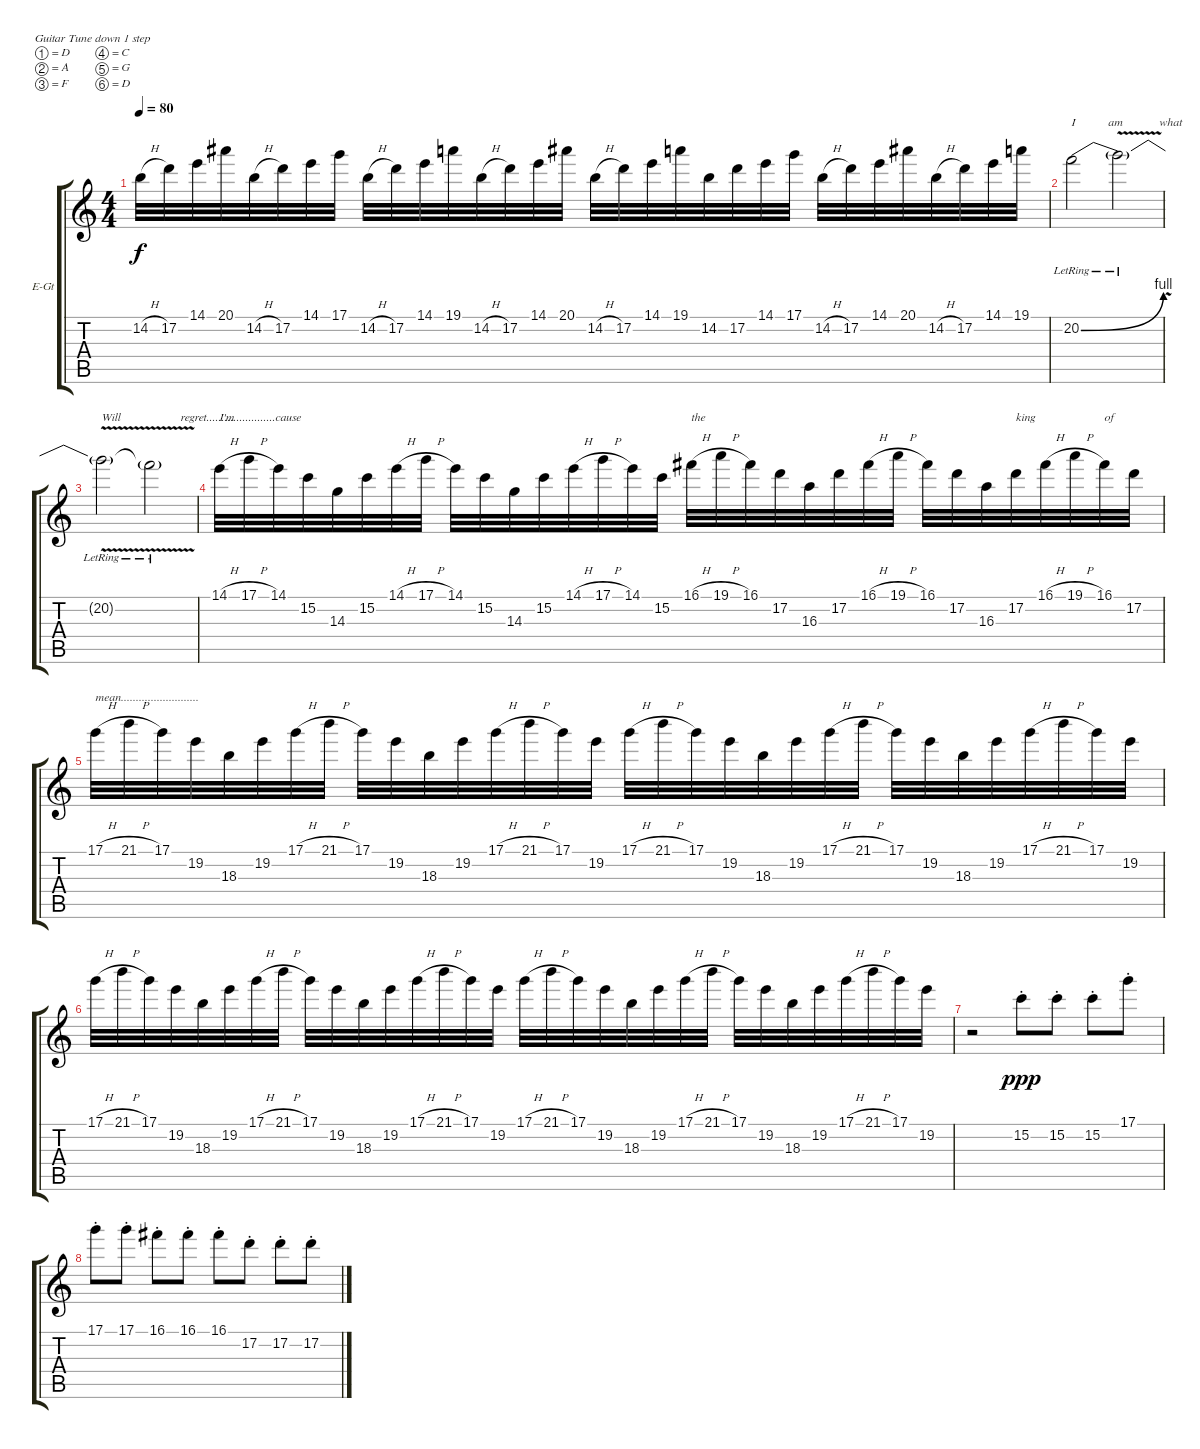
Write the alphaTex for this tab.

\defaultSystemsLayout 4
\bracketExtendMode groupsimilarinstruments
\firstSystemTrackNameOrientation horizontal
\otherSystemsTrackNameOrientation horizontal
\track ("Andrey Smirnov" "E-Gt") {instrument distortionguitar}
\staff {score tabs}
\tuning (D4 A3 F3 C3 G2 D2)
\ts (4 4)
\tempo 80
\clef g2
\ks c
14.2{h}.32{dy f} 17.2.32 14.1.32 20.1.32 14.2{h}.32 17.2.32 14.1.32 17.1.32 14.2{h}.32 17.2.32 14.1.32 19.1.32 14.2{h}.32 17.2.32 14.1.32 20.1.32 14.2{h}.32 17.2.32 14.1.32 19.1.32 14.2.32 17.2.32 14.1.32 17.1.32 14.2{h}.32 17.2.32 14.1.32 20.1.32 14.2{h}.32 17.2.32 14.1.32 19.1.32 |
20.2{be (bend 0 0 15 4) lr}.2{txt "I           am            what              you"} 20.2{v lr t}.2 |
20.2{v lr t}.2{txt "Will                    regret.......................cause"} 20.2{v lr t}.2 |
14.1{h}.32{txt "I'm"} 17.1{h}.32 14.1.32 15.2.32 14.3.32 15.2.32 14.1{h}.32 17.1{h}.32 14.1.32 15.2.32 14.3.32 15.2.32 14.1{h}.32 17.1{h}.32 14.1.32 15.2.32 16.1{h}.32{txt "the"} 19.1{h}.32 16.1.32 17.2.32 16.3.32 17.2.32 16.1{h}.32 19.1{h}.32 16.1.32 17.2.32 16.3.32 17.2.32{txt "king"} 16.1{h}.32 19.1{h}.32 16.1.32{txt "of"} 17.2.32 |
17.1{h}.32{txt "mean.........................."} 21.1{h}.32 17.1.32 19.2.32 18.3.32 19.2.32 17.1{h}.32 21.1{h}.32 17.1.32 19.2.32 18.3.32 19.2.32 17.1{h}.32 21.1{h}.32 17.1.32 19.2.32 17.1{h}.32 21.1{h}.32 17.1.32 19.2.32 18.3.32 19.2.32 17.1{h}.32 21.1{h}.32 17.1.32 19.2.32 18.3.32 19.2.32 17.1{h}.32 21.1{h}.32 17.1.32 19.2.32 |
17.1{h}.32 21.1{h}.32 17.1.32 19.2.32 18.3.32 19.2.32 17.1{h}.32 21.1{h}.32 17.1.32 19.2.32 18.3.32 19.2.32 17.1{h}.32 21.1{h}.32 17.1.32 19.2.32 17.1{h}.32 21.1{h}.32 17.1.32 19.2.32 18.3.32 19.2.32 17.1{h}.32 21.1{h}.32 17.1.32 19.2.32 18.3.32 19.2.32 17.1{h}.32 21.1{h}.32 17.1.32 19.2.32 |
r.2 15.2{st}.8{dy ppp} 15.2{st}.8 15.2{st}.8 17.1{st}.8 |
17.1{st}.8 17.1{st}.8 16.1{st}.8 16.1{st}.8 16.1{st}.8 17.2{st}.8 17.2{st}.8 17.2{st}.8
